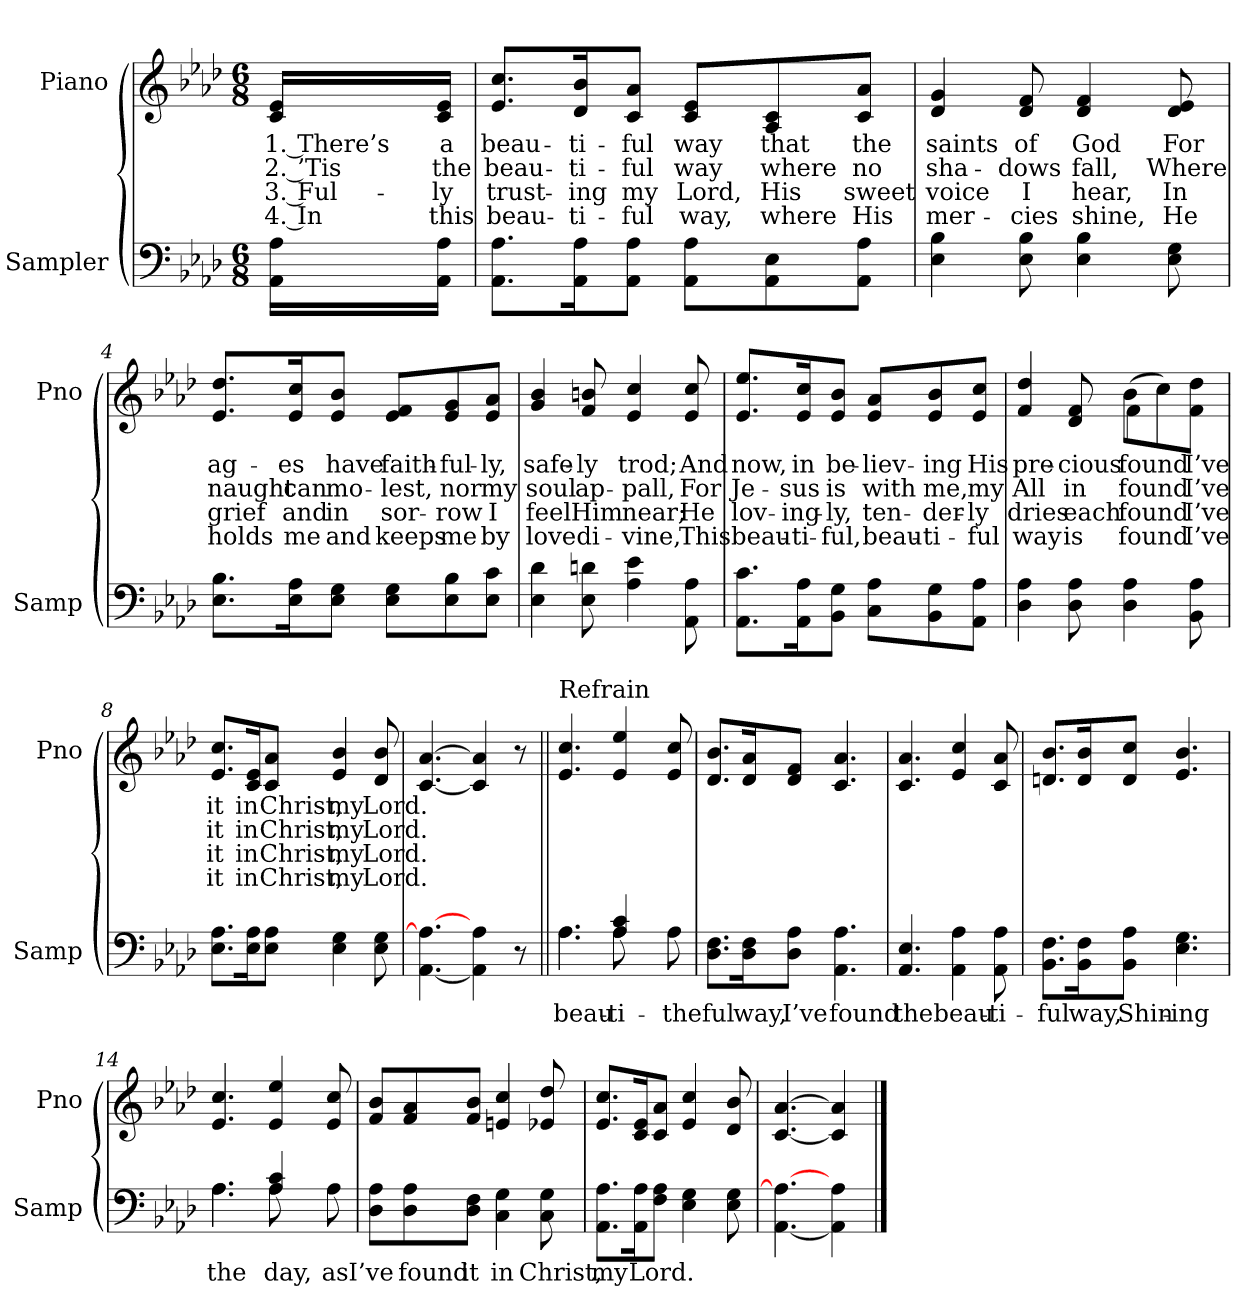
**kern	**text	**kern	**text	**text	**text	**text
*part2	*part2	*part1	*part1	*part1	*part1	*part1
*staff2	*staff2	*staff1	*staff1	*staff1	*staff1	*staff1
*I"Sampler	*	*I"Piano	*	*	*	*
*I'Samp	*	*I'Pno	*	*	*	*
*clefF4	*	*clefG2	*	*	*	*
*k[b-e-a-d-]	*	*k[b-e-a-d-]	*	*	*	*
*A-:	*	*A-:	*	*	*	*
*M6/8	*	*M6/8	*	*	*	*
=1	=1	=1	=1	=1	=1	=1
16AA-\ 16A-\LL	.	16c/ 16e-/LL	1. There’s	2. ’Tis	3. Ful-	4. In
16AA-\ 16A-\JJ	.	16c/ 16e-/JJ	a	the	-ly	this
=2	=2	=2	=2	=2	=2	=2
8.AA-\ 8.A-\L	.	8.e-/ 8.cc/L	beau-	beau-	trust-	beau-
16AA-\ 16A-\K	.	16d-/ 16b-/K	-ti-	-ti-	-ing	-ti-
8AA-\ 8A-\J	.	8c/ 8a-/J	-ful	-ful	my	-ful
8AA-\ 8A-\L	.	8c/ 8e-/L	way	way	Lord,	way,
8AA-\ 8E-\	.	8A-/ 8c/	that	where	His	where
8AA-\ 8A-\J	.	8c/ 8a-/J	the	no	sweet	His
=3	=3	=3	=3	=3	=3	=3
4E- 4B-	.	4d- 4g	saints	sha-	voice	mer-
8E- 8B-	.	8d- 8f	of	-dows	I	-cies
4E- 4B-	.	4d- 4f	God	fall,	hear,	shine,
8E- 8G	.	8d- 8e-	For	Where	In	He
=4	=4	=4	=4	=4	=4	=4
8.E-\ 8.B-\L	.	8.e-/ 8.dd-/L	ag-	naught	grief	holds
16E-\ 16A-\K	.	16e-/ 16cc/K	-es	can	and	me
8E-\ 8G\J	.	8e-/ 8b-/J	have	mo-	in	and
8E-\ 8G\L	.	8e-/ 8f/L	faith-	-lest,	sor-	keeps
8E-\ 8B-\	.	8e-/ 8g/	-ful-	nor	-row	me
8E-\ 8c\J	.	8e-/ 8a-/J	-ly,	my	I	by
=5	=5	=5	=5	=5	=5	=5
4E- 4d-	.	4g 4b-	safe-	soul	feel	love
8E- 8dn	.	8f 8bn	-ly	ap-	Him	di-
4A- 4e-	.	4e- 4cc	trod;	-pall,	near;	-vine,
8AA- 8A-	.	8e- 8cc	And	For	He	This
=6	=6	=6	=6	=6	=6	=6
8.AA-\ 8.c\L	.	8.e-/ 8.ee-/L	now,	Je-	lov-	beau-
16AA-\ 16A-\K	.	16e-/ 16cc/K	in	-sus	-ing-	-ti-
8BB-\ 8G\J	.	8e-/ 8b-/J	be-	is	-ly,	-ful,
8C\ 8A-\L	.	8e-/ 8a-/L	-liev-	with	ten-	beau-
8BB-\ 8G\	.	8e-/ 8b-/	-ing	me,	-der-	-ti-
8AA-\ 8A-\J	.	8e-/ 8cc/J	His	my	-ly	-ful
=7	=7	=7	=7	=7	=7	=7
*	*	*^	*	*	*	*
4D- 4A-	.	4f 4dd-	4.ryy	pre-	All	dries	way
8D- 8A-	.	8d- 8f	.	-cious	in	each	is
4D- 4A-	.	(8b-\L	4f	found	found	found	found
.	.	8cc\)	.	.	.	.	.
8BB- 8A-	.	8f\ 8dd-\J	8ryy	I’ve	I’ve	I’ve	I’ve
*	*	*v	*v	*	*	*	*
=8	=8	=8	=8	=8	=8	=8
8.E-\ 8.A-\L	.	8.e-/ 8.cc/L	it	it	it	it
16E-\ 16A-\K	.	16c/ 16e-/K	in	in	in	in
8E-\ 8A-\J	.	8c/ 8a-/J	Christ,	Christ,	Christ,	Christ,
4E- 4G	.	4e- 4b-	my	my	my	my
8E- 8G	.	8d- 8b-	Lord.	Lord.	Lord.	Lord.
=9	=9	=9	=9	=9	=9	=9
[4.AA- 4.A-_	.	[4.c [4.a-	.	.	.	.
4AA-] 4A-	.	4c] 4a-]	.	.	.	.
8r	.	8r	.	.	.	.
=10||	=10||	=10||	=10||	=10||	=10||	=10||
*^	*	*	*	*	*	*
!	!	!	!LO:TX:t=Refrain	!	!	!	!
4.A-\	4.A-	beau-	4.e- 4.cc	.	.	.	.
4A- 4c	8A-	-ti-	4e- 4ee-	.	.	.	.
.	4ryy	.	.	.	.	.	.
8A-\	.	the	8e- 8cc	.	.	.	.
*v	*v	*	*	*	*	*	*
=11	=11	=11	=11	=11	=11	=11
8.D-\ 8.F\L	-ful	8.d-/ 8.b-/L	.	.	.	.
16D-\ 16F\K	way,	16d-/ 16a-/K	.	.	.	.
8D-\ 8A-\J	I’ve	8d-/ 8f/J	.	.	.	.
4.AA- 4.A-	found	4.c 4.a-	.	.	.	.
=12	=12	=12	=12	=12	=12	=12
4.AA- 4.E-	the	4.c 4.a-	.	.	.	.
4AA- 4A-	beau-	4e- 4cc	.	.	.	.
8AA- 8A-	-ti-	8c 8a-	.	.	.	.
=13	=13	=13	=13	=13	=13	=13
8.BB-\ 8.F\L	-ful	8.dn/ 8.b-/L	.	.	.	.
16BB-\ 16F\K	way,	16d/ 16b-/K	.	.	.	.
8BB-\ 8A-\J	Shin-	8d/ 8cc/J	.	.	.	.
4.E- 4.G	-ing	4.e- 4.b-	.	.	.	.
=14	=14	=14	=14	=14	=14	=14
*^	*	*	*	*	*	*
4.A-\	4.A-	the	4.e- 4.cc	.	.	.	.
4A- 4c	8A-	day,	4e- 4ee-	.	.	.	.
.	4ryy	.	.	.	.	.	.
8A-\	.	as	8e- 8cc	.	.	.	.
*v	*v	*	*	*	*	*	*
=15	=15	=15	=15	=15	=15	=15
8D-\ 8A-\L	I’ve	8f/ 8b-/L	.	.	.	.
8D-\ 8A-\	found	8f/ 8a-/	.	.	.	.
8D-\ 8F\J	it	8f/ 8b-/J	.	.	.	.
4C 4G	in	4en 4cc	.	.	.	.
8C 8G	Christ,	8e-X 8dd-	.	.	.	.
=16	=16	=16	=16	=16	=16	=16
8.AA-\ 8.A-\L	my	8.e-/ 8.cc/L	.	.	.	.
16AA-\ 16A-\K	Lord.	16c/ 16e-/K	.	.	.	.
8F\ 8A-\J	.	8c/ 8a-/J	.	.	.	.
4E- 4G	.	4e- 4cc	.	.	.	.
8E- 8G	.	8d- 8b-	.	.	.	.
=17	=17	=17	=17	=17	=17	=17
[4.AA- 4.A-_	.	[4.c [4.a-	.	.	.	.
4AA-] 4A-	.	4c] 4a-]	.	.	.	.
==	==	==	==	==	==	==
*-	*-	*-	*-	*-	*-	*-
